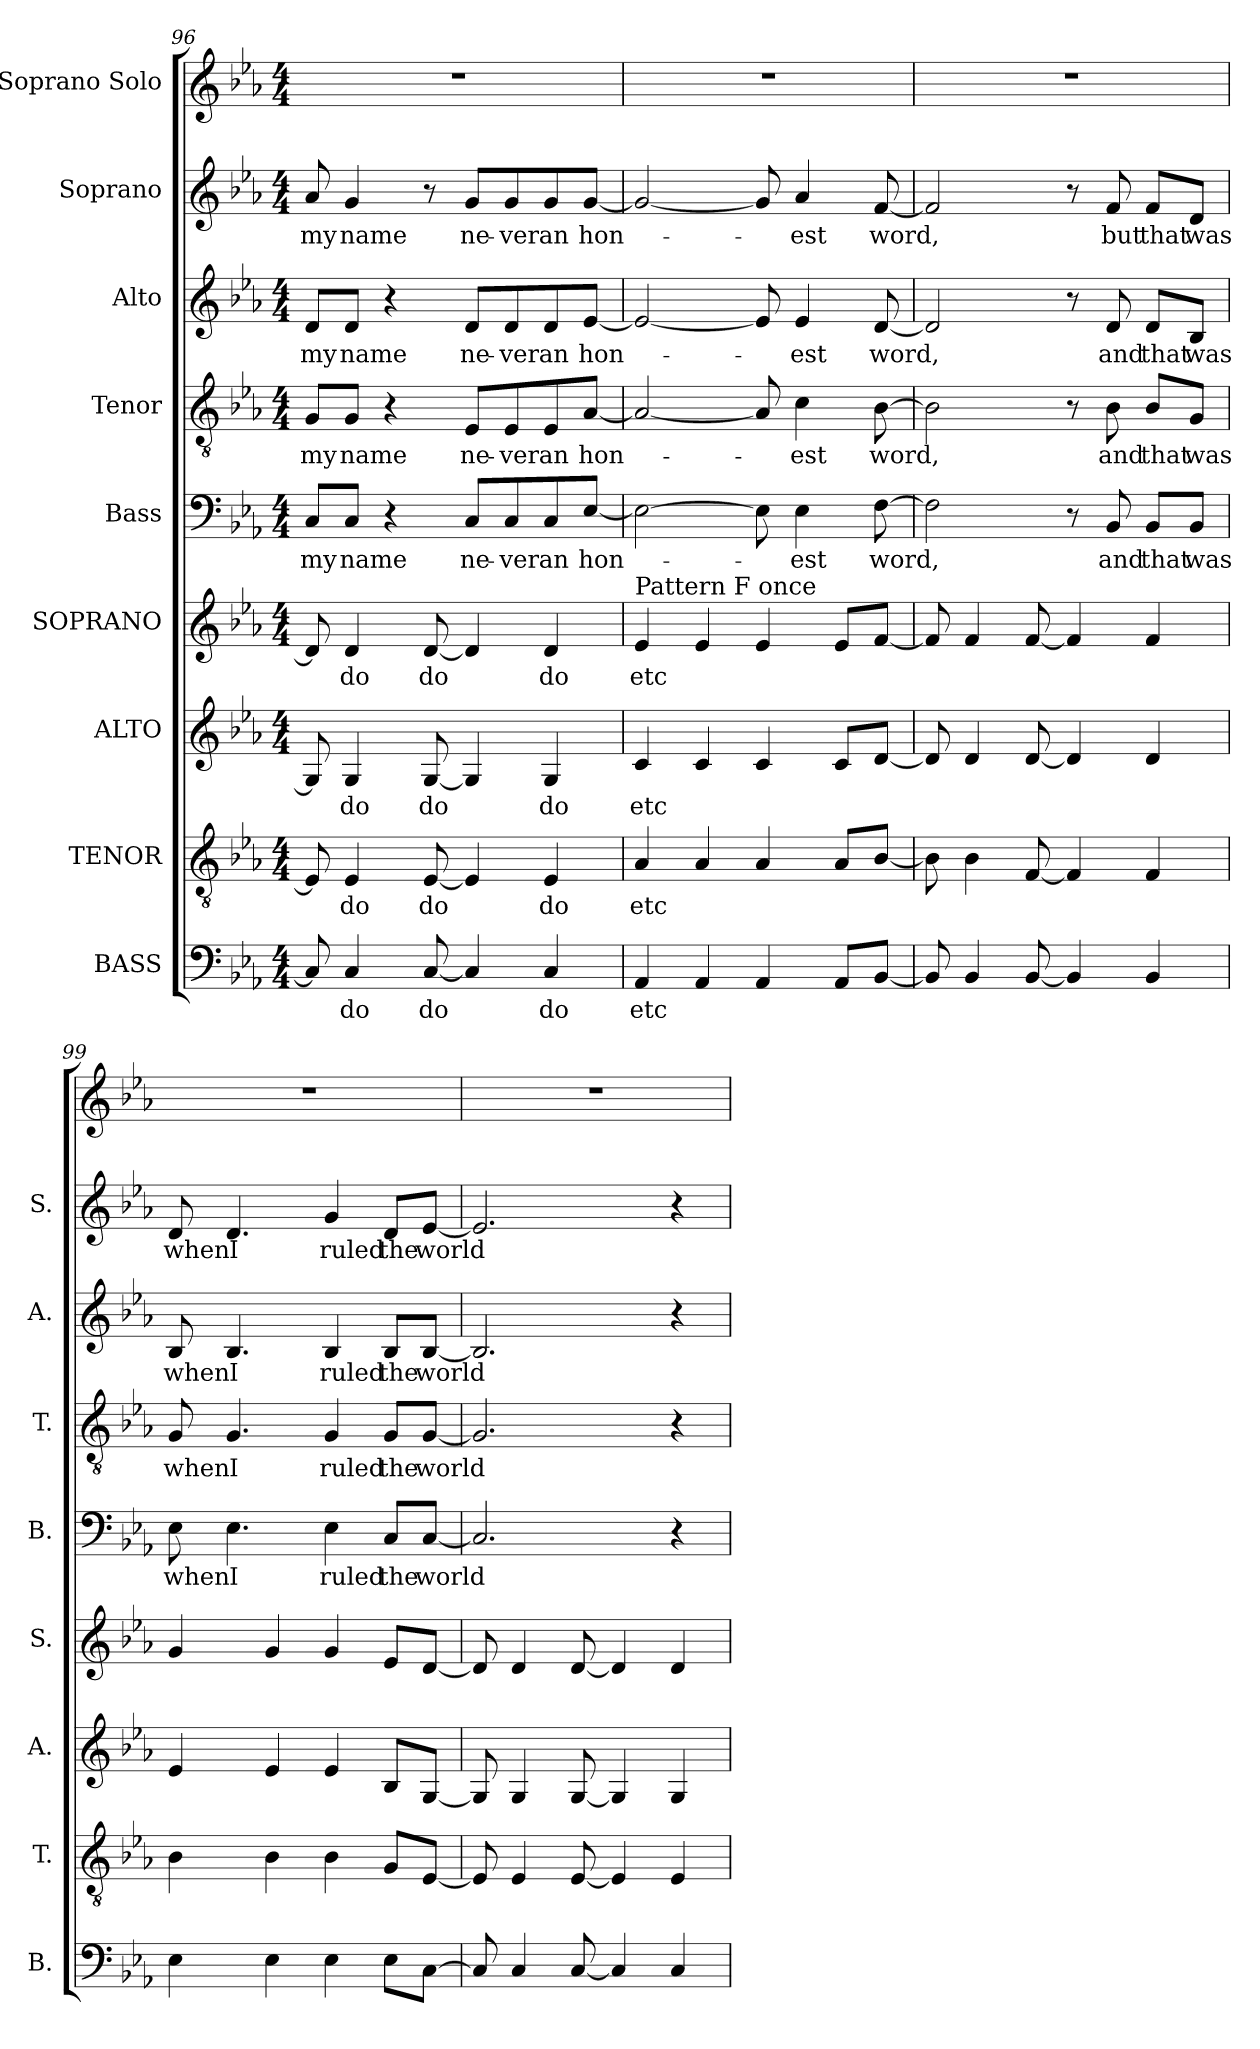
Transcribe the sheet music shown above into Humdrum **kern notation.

**kern	**text	**kern	**text	**kern	**text	**kern	**text	**kern	**text	**kern	**text	**kern	**text	**kern	**text	**kern
*part9	*part9	*part8	*part8	*part7	*part7	*part6	*part6	*part5	*part5	*part4	*part4	*part3	*part3	*part2	*part2	*part1
*staff9	*staff9	*staff8	*staff8	*staff7	*staff7	*staff6	*staff6	*staff5	*staff5	*staff4	*staff4	*staff3	*staff3	*staff2	*staff2	*staff1
*I"BASS	*	*I"TENOR	*	*I"ALTO	*	*I"SOPRANO	*	*I"Bass	*	*I"Tenor	*	*I"Alto	*	*I"Soprano	*	*I"Soprano Solo
*I'B.	*	*I'T.	*	*I'A.	*	*I'S.	*	*I'B.	*	*I'T.	*	*I'A.	*	*I'S.	*	*
!!LO:PB:g=z
*clefF4	*	*clefGv2	*	*clefG2	*	*clefG2	*	*clefF4	*	*clefGv2	*	*clefG2	*	*clefG2	*	*clefG2
*	*	*ITrd7c12	*	*	*	*	*	*	*	*ITrd7c12	*	*	*	*	*	*
*k[b-e-a-]	*	*k[b-e-a-]	*	*k[b-e-a-]	*	*k[b-e-a-]	*	*k[b-e-a-]	*	*k[b-e-a-]	*	*k[b-e-a-]	*	*k[b-e-a-]	*	*k[b-e-a-]
*M4/4	*	*M4/4	*	*M4/4	*	*M4/4	*	*M4/4	*	*M4/4	*	*M4/4	*	*M4/4	*	*M4/4
=96	=96	=96	=96	=96	=96	=96	=96	=96	=96	=96	=96	=96	=96	=96	=96	=96
8C/]	.	8EE-/]	.	8G/]	.	8d/]	.	8C/L	my	8GG/L	my	8d/L	my	8a-/	my	1r
4C/	do	4EE-/	do	4G/	do	4d/	do	8C/J	name	8GG/J	name	8d/J	name	4g/	name	.
.	.	.	.	.	.	.	.	4r	.	4r	.	4r	.	.	.	.
[8C/	do	[8EE-/	do	[8G/	do	[8d/	do	.	.	.	.	.	.	8r	.	.
4C/]	.	4EE-/]	.	4G/]	.	4d/]	.	8C/L	ne-	8EE-/L	ne-	8d/L	ne-	8g/L	ne-	.
.	.	.	.	.	.	.	.	8C/	-ver	8EE-/	-ver	8d/	-ver	8g/	-ver	.
4C/	do	4EE-/	do	4G/	do	4d/	do	8C/	an	8EE-/	an	8d/	an	8g/	an	.
.	.	.	.	.	.	.	.	[8E-/J	hon-	[8AA-/J	hon-	[8e-/J	hon-	[8g/J	hon-	.
=97	=97	=97	=97	=97	=97	=97	=97	=97	=97	=97	=97	=97	=97	=97	=97	=97
!	!	!	!	!	!	!LO:TX:a:t=Pattern F  once	!	!	!	!	!	!	!	!	!	!
4AA-/	etc	4AA-/	etc	4c/	etc	4e-/	etc	2E-\_	.	2AA-/_	.	2e-/_	.	2g/_	.	1r
4AA-/	.	4AA-/	.	4c/	.	4e-/	.	.	.	.	.	.	.	.	.	.
4AA-/	.	4AA-/	.	4c/	.	4e-/	.	8E-\]	.	8AA-/]	.	8e-/]	.	8g/]	.	.
.	.	.	.	.	.	.	.	4E-\	-est	4C\	-est	4e-/	-est	4a-/	-est	.
8AA-/L	.	8AA-/L	.	8c/L	.	8e-/L	.	.	.	.	.	.	.	.	.	.
[8BB-/J	.	[8BB-/J	.	[8d/J	.	[8f/J	.	[8F\	word,	[8BB-\	word,	[8d/	word,	[8f/	word,	.
=98	=98	=98	=98	=98	=98	=98	=98	=98	=98	=98	=98	=98	=98	=98	=98	=98
8BB-/]	.	8BB-\]	.	8d/]	.	8f/]	.	2F\]	.	2BB-\]	.	2d/]	.	2f/]	.	1r
4BB-/	.	4BB-\	.	4d/	.	4f/	.	.	.	.	.	.	.	.	.	.
[8BB-/	.	[8FF/	.	[8d/	.	[8f/	.	.	.	.	.	.	.	.	.	.
4BB-/]	.	4FF/]	.	4d/]	.	4f/]	.	8r	.	8r	.	8r	.	8r	.	.
.	.	.	.	.	.	.	.	8BB-/	and	8BB-\	and	8d/	and	8f/	but	.
4BB-/	.	4FF/	.	4d/	.	4f/	.	8BB-/L	that	8BB-/L	that	8d/L	that	8f/L	that	.
.	.	.	.	.	.	.	.	8BB-/J	was	8GG/J	was	8B-/J	was	8d/J	was	.
=99	=99	=99	=99	=99	=99	=99	=99	=99	=99	=99	=99	=99	=99	=99	=99	=99
4E-\	.	4BB-\	.	4e-/	.	4g/	.	8E-\	when	8GG/	when	8B-/	when	8d/	when	1r
.	.	.	.	.	.	.	.	4.E-\	I	4.GG/	I	4.B-/	I	4.d/	I	.
4E-\	.	4BB-\	.	4e-/	.	4g/	.	.	.	.	.	.	.	.	.	.
4E-\	.	4BB-\	.	4e-/	.	4g/	.	4E-\	ruled	4GG/	ruled	4B-/	ruled	4g/	ruled	.
8E-\L	.	8GG/L	.	8B-/L	.	8e-/L	.	8C/L	the	8GG/L	the	8B-/L	the	8d/L	the	.
[8C\J	.	[8EE-/J	.	[8G/J	.	[8d/J	.	[8C/J	world	[8GG/J	world	[8B-/J	world	[8e-/J	world	.
=100	=100	=100	=100	=100	=100	=100	=100	=100	=100	=100	=100	=100	=100	=100	=100	=100
8C/]	.	8EE-/]	.	8G/]	.	8d/]	.	2.C/]	.	2.GG/]	.	2.B-/]	.	2.e-/]	.	1r
4C/	.	4EE-/	.	4G/	.	4d/	.	.	.	.	.	.	.	.	.	.
[8C/	.	[8EE-/	.	[8G/	.	[8d/	.	.	.	.	.	.	.	.	.	.
4C/]	.	4EE-/]	.	4G/]	.	4d/]	.	.	.	.	.	.	.	.	.	.
4C/	.	4EE-/	.	4G/	.	4d/	.	4r	.	4r	.	4r	.	4r	.	.
=	=	=	=	=	=	=	=	=	=	=	=	=	=	=	=	=
*-	*-	*-	*-	*-	*-	*-	*-	*-	*-	*-	*-	*-	*-	*-	*-	*-
